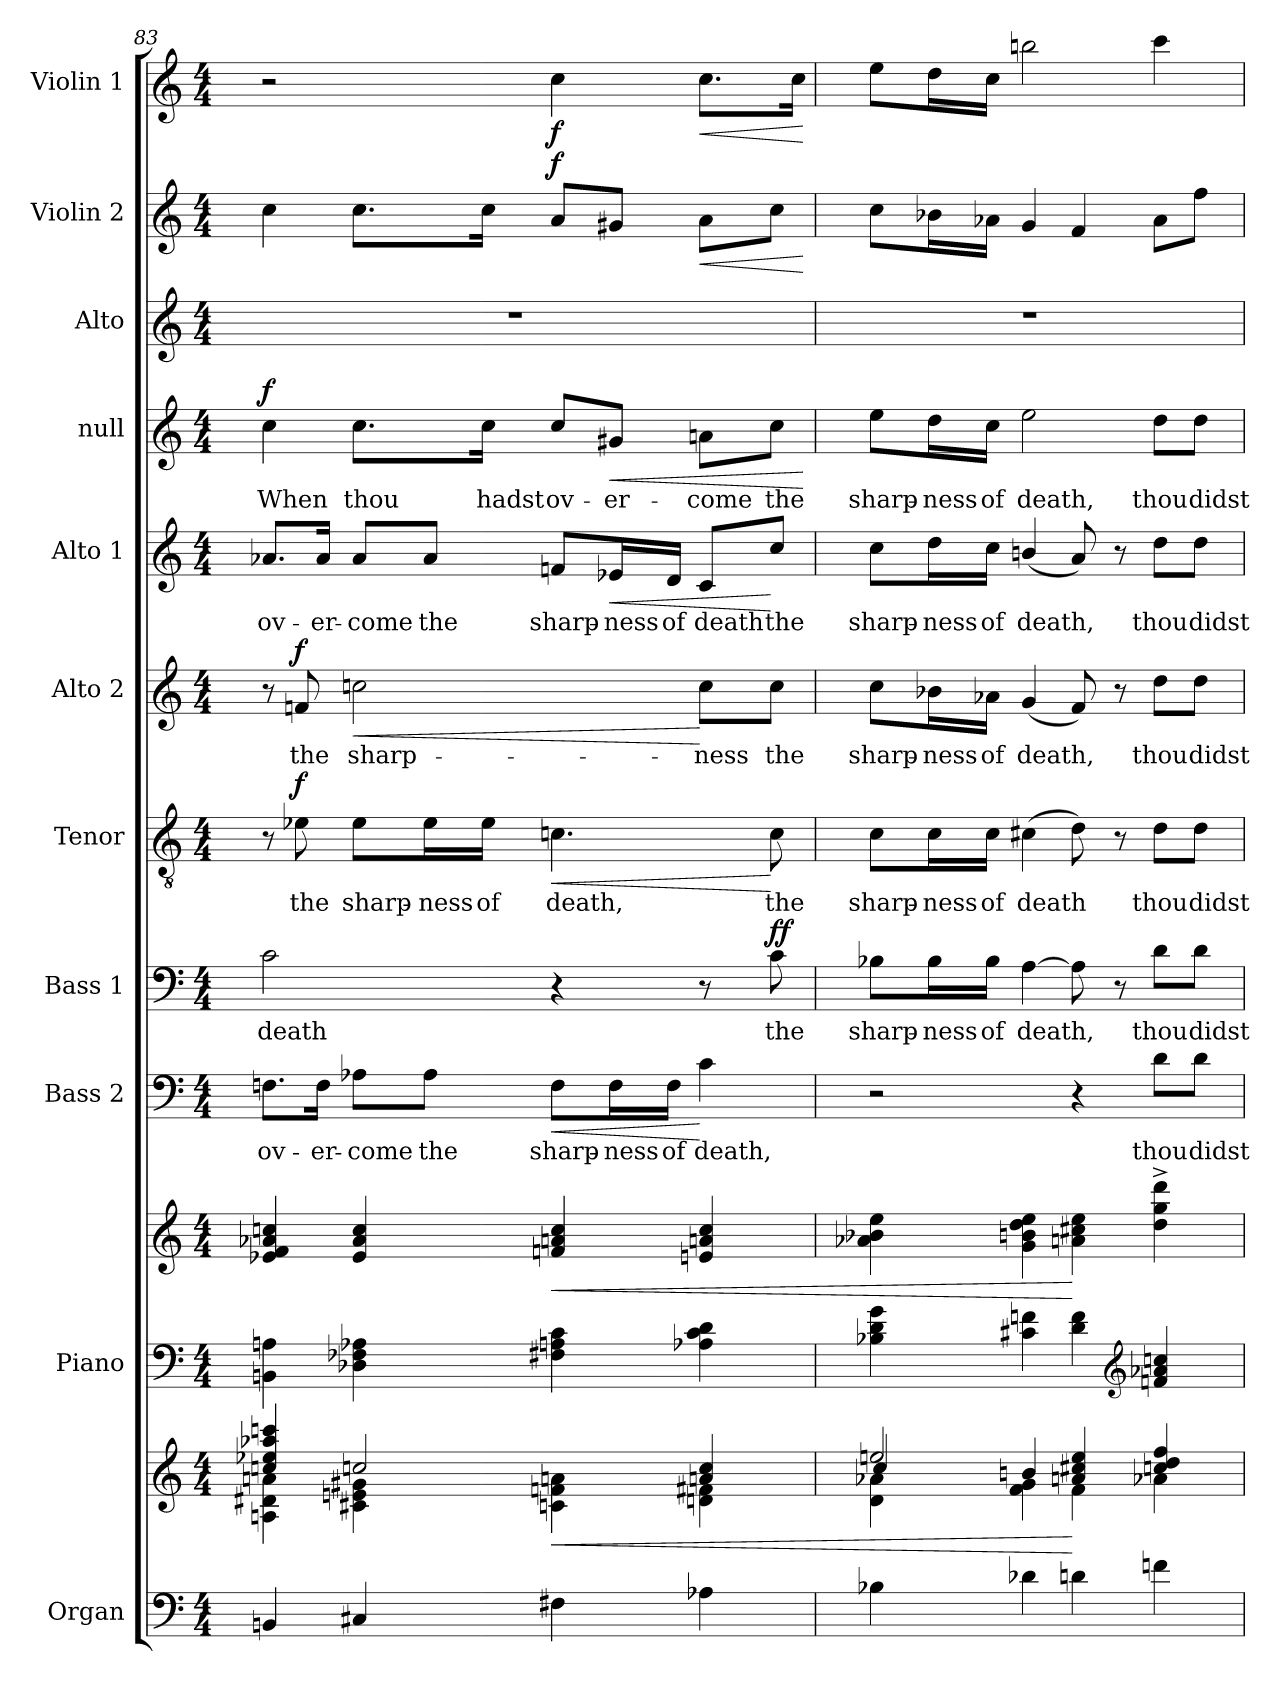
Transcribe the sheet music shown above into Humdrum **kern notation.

**kern	**kern	**dynam	**kern	**kern	**dynam	**kern	**text	**dynam	**kern	**text	**dynam	**kern	**text	**dynam	**kern	**text	**dynam	**kern	**text	**dynam	**kern	**text	**dynam	**kern	**kern	**dynam	**kern	**dynam
*part11	*part11	*part11	*part10	*part10	*part10	*part9	*part9	*part9	*part8	*part8	*part8	*part7	*part7	*part7	*part6	*part6	*part6	*part5	*part5	*part5	*part4	*part4	*part4	*part3	*part2	*part2	*part1	*part1
*staff13	*staff12	*staff12/13	*staff11	*staff10	*staff10/11	*staff9	*staff9	*staff9	*staff8	*staff8	*staff8	*staff7	*staff7	*staff7	*staff6	*staff6	*staff6	*staff5	*staff5	*staff5	*staff4	*staff4	*staff4	*staff3	*staff2	*staff2	*staff1	*staff1
*I"Organ	*	*	*I"Piano	*	*	*I"Bass 2	*	*	*I"Bass 1	*	*	*I"Tenor	*	*	*I"Alto 2	*	*	*I"Alto 1	*	*	*I"null	*	*	*I"Alto	*I"Violin 2	*	*I"Violin 1	*
*I'Org.	*	*	*	*	*	*I'B. 2	*	*	*I'B. 1	*	*	*I'T.	*	*	*I'A. 2	*	*	*I'A. 1	*	*	*	*	*	*	*I'Vln. 2	*	*I'Vln. 1	*
!!LO:PB:g=z
*clefF4	*clefG2	*	*clefF4	*clefG2	*	*clefF4	*	*	*clefF4	*	*	*clefGv2	*	*	*clefG2	*	*	*clefG2	*	*	*clefG2	*	*	*clefG2	*clefG2	*	*clefG2	*
*k[]	*k[]	*	*k[]	*k[]	*	*k[]	*	*	*k[]	*	*	*k[]	*	*	*k[]	*	*	*k[]	*	*	*k[]	*	*	*k[]	*k[]	*	*k[]	*
*M4/4	*M4/4	*	*M4/4	*M4/4	*	*M4/4	*	*	*M4/4	*	*	*M4/4	*	*	*M4/4	*	*	*M4/4	*	*	*M4/4	*	*	*M4/4	*M4/4	*	*M4/4	*
=83	=83	=83	=83	=83	=83	=83	=83	=83	=83	=83	=83	=83	=83	=83	=83	=83	=83	=83	=83	=83	=83	=83	=83	=83	=83	=83	=83	=83
*	*^	*	*	*	*	*	*	*	*	*	*	*	*	*	*	*	*	*	*	*	*	*	*	*	*	*	*	*
!	!	!	!	!	!	!	!	!LO:LY:b	!	!	!LO:LY:b	!	!	!	!	!	!	!	!	!LO:LY:b	!	!	!LO:LY:b	!LO:DY:a	!	!	!	!	!
4BBn/	4ccn/ 4ee-X/ 4aa-X/ 4cccn/	4An\ 4d#X\ 4an\	.	4BBn\ 4An\	4e-X/ 4f/ 4a-X/ 4ccn/	.	8.Fn\L	ov-	.	2c\	death	.	8r	.	.	8r	.	.	8.a-X/L	ov-	.	4cc\	When	f	1r	4cc\	.	2r	.
!	!	!	!	!	!	!	!	!	!	!	!	!	!	!LO:LY:b	!LO:DY:a	!	!LO:LY:b	!LO:DY:a	!	!	!	!	!	!	!	!	!	!	!
.	.	.	.	.	.	.	.	.	.	.	.	.	8e-X\	the	f	8fn/	the	f	.	.	.	.	.	.	.	.	.	.	.
!	!	!	!	!	!	!	!	!LO:LY:b	!	!	!	!	!	!	!	!	!	!	!	!LO:LY:b	!	!	!	!	!	!	!	!	!
.	.	.	.	.	.	.	16F\Jk	-er-	.	.	.	.	.	.	.	.	.	.	16a-/Jk	-er-	.	.	.	.	.	.	.	.	.
!	!	!	!	!	!	!	!	!LO:LY:b	!	!	!	!	!	!LO:LY:b	!	!	!LO:LY:b	!LO:HP:b	!	!LO:LY:b	!	!	!LO:LY:b	!	!	!	!	!	!
4C#X/	2ccn/	4c#X\ 4en\ 4g#X\	.	4D-X\ 4F-X\ 4A-X\	4e-i/ 4a-i/ 4cc/	.	8A-X\L	-come	.	.	.	.	8e-\L	sharp-	.	2ccn\	sharp-	<	8a-/L	-come	.	8.cc\L	thou	.	.	8.cc\L	.	.	.
!	!	!	!	!	!	!	!	!LO:LY:b	!	!	!	!	!	!LO:LY:b	!	!	!	!	!	!LO:LY:b	!	!	!	!	!	!	!	!	!
.	.	.	.	.	.	.	8A-\J	the	.	.	.	.	16e-\L	-ness	.	.	.	.	8a-/J	the	.	.	.	.	.	.	.	.	.
!	!	!	!	!	!	!	!	!	!	!	!	!	!	!LO:LY:b	!	!	!	!	!	!	!	!	!LO:LY:b	!	!	!	!	!	!
.	.	.	.	.	.	.	.	.	.	.	.	.	16e-\JJ	of	.	.	.	.	.	.	.	16cc\Jk	hadst	.	.	16cc\Jk	.	.	.
!	!	!	!LO:HP:b	!	!	!LO:HP:b	!	!LO:LY:b	!LO:HP:b	!	!	!	!	!LO:LY:b	!LO:HP:b	!	!	!	!	!LO:LY:b	!	!	!LO:LY:b	!	!	!	!LO:DY:a	!	!LO:DY:b
4F#X\	.	4cn\ 4fn\ 4an\	<	4F#X\ 4An\ 4c\	4fn/ 4an/ 4cc/	<	8F\L	sharp-	<	4r	.	.	4.cn\	death,	<	.	.	.	8fn/L	sharp-	.	8cc/L	ov-	.	.	8a/L	f	4cc\	f
!	!	!	!	!	!	!	!	!LO:LY:b	!	!	!	!	!	!	!	!	!	!	!	!LO:LY:b	!LO:HP:b	!	!LO:LY:b	!LO:HP:b	!	!	!	!	!
.	.	.	.	.	.	.	16F\L	-ness	.	.	.	.	.	.	.	.	.	.	16e-X/L	-ness	<	8g#X/J	-er-	<	.	8g#X/J	.	.	.
!	!	!	!	!	!	!	!	!LO:LY:b	!	!	!	!	!	!	!	!	!	!	!	!LO:LY:b	!	!	!	!	!	!	!	!	!
.	.	.	.	.	.	.	16F\JJ	of	.	.	.	.	.	.	.	.	.	.	16d/JJ	of	.	.	.	.	.	.	.	.	.
!	!	!	!	!	!	!	!	!LO:LY:b	!	!	!	!	!	!	!	!	!LO:LY:b	!	!	!LO:LY:b	!	!	!LO:LY:b	!	!	!	!LO:HP:b	!	!LO:HP:b
4A-X\	4ani/ 4cc/	4dn\ 4f#X\	.	4A-X\ 4c\ 4d\	4en/ 4ani/ 4cc/	.	4c\	death,	[	8r	.	.	.	.	.	8cc\L	-ness	[	8c/L	death	.	8an\L	-come	.	.	8a\L	<	8.cc\L	<
!	!	!	!	!	!	!	!	!	!	!	!LO:LY:b	!LO:DY:a	!	!LO:LY:b	!	!	!LO:LY:b	!	!	!LO:LY:b	!	!	!LO:LY:b	!	!	!	!	!	!
.	.	.	.	.	.	.	.	.	.	8c\	the	ff	8c\	the	[	8cc\J	the	.	8cc/J	the	[	8cc\J	the	.	.	8cc\J	.	.	.
.	.	.	.	.	.	.	.	.	.	.	.	.	.	.	.	.	.	.	.	.	.	.	.	.	.	.	.	16cc\Jk	.
*	*v	*v	*	*	*	*	*	*	*	*	*	*	*	*	*	*	*	*	*	*	*	*	*	*	*	*	*	*	*
.	.	.	.	.	.	.	.	.	.	.	.	.	.	.	.	.	.	.	.	.	.	.	[	.	.	[	.	[
=84	=84	=84	=84	=84	=84	=84	=84	=84	=84	=84	=84	=84	=84	=84	=84	=84	=84	=84	=84	=84	=84	=84	=84	=84	=84	=84	=84	=84
*	*^	*	*	*	*	*	*	*	*	*	*	*	*	*	*	*	*	*	*	*	*	*	*	*	*	*	*	*
*	*	*^	*	*	*	*	*	*	*	*	*	*	*	*	*	*	*	*	*	*	*	*	*	*	*	*	*	*	*
!	!	!	!	!	!	!	!	!	!	!	!	!LO:LY:b	!	!	!LO:LY:b	!	!	!LO:LY:b	!	!	!LO:LY:b	!	!	!LO:LY:b	!	!	!	!	!	!
4B-X\	2een/	4d\ 4a-X\	4cc/	.	4B-X\ 4d\ 4g\	4a-X\ 4b-X\ 4ee\	.	2r	.	.	8B-X\L	sharp-	.	8c\L	sharp-	.	8cc\L	sharp-	.	8cc\L	sharp-	.	8ee\L	sharp-	.	1r	8cc\L	.	8ee\L	.
!	!	!	!	!	!	!	!	!	!	!	!	!LO:LY:b	!	!	!LO:LY:b	!	!	!LO:LY:b	!	!	!LO:LY:b	!	!	!LO:LY:b	!	!	!	!	!	!
.	.	.	.	.	.	.	.	.	.	.	16B-\L	-ness	.	16c\L	-ness	.	16b-X\L	-ness	.	16dd\L	-ness	.	16dd\L	-ness	.	.	16b-X\L	.	16dd\L	.
!	!	!	!	!	!	!	!	!	!	!	!	!LO:LY:b	!	!	!LO:LY:b	!	!	!LO:LY:b	!	!	!LO:LY:b	!	!	!LO:LY:b	!	!	!	!	!	!
.	.	.	.	.	.	.	.	.	.	.	16B-\JJ	of	.	16c\JJ	of	.	16a-X\JJ	of	.	16cc\JJ	of	.	16cc\JJ	of	.	.	16a-X\JJ	.	16cc\JJ	.
!	!	!	!	!	!	!	!	!	!	!	!	!LO:LY:b	!	!	!LO:LY:b	!	!	!LO:LY:b	!	!	!LO:LY:b	!	!	!LO:LY:b	!	!	!	!	!	!
4d-X\	.	4f\ 4g\	4bn/	.	4c#X\ 4fn\	4g\ 4bn\ 4dd\ 4ee\	.	.	.	.	[4A\	death,	.	(>4c#X\	death	.	(<4g/	death,	.	(<4bn/	death,	.	2ee\	death,	.	.	4g/	.	2bbn\	.
4dn\	4an/ 4cc#X/ 4ee/	4f\	2ryy	[	4d\ 4f\	4an\ 4cc#X\ 4ee\	[	4r	.	.	8A\]	.	.	8d\)	.	.	8f/)	.	.	8a/)	.	.	.	.	.	.	4f/	.	.	.
.	.	.	.	.	.	.	.	.	.	.	8r	.	.	8r	.	.	8r	.	.	8r	.	.	.	.	.	.	.	.	.	.
*	*	*	*	*	*clefG2	*	*	*	*	*	*	*	*	*	*	*	*	*	*	*	*	*	*	*	*	*	*	*	*	*
!	!	!	!	!	!	!	!	!	!LO:LY:b	!	!	!LO:LY:b	!	!	!LO:LY:b	!	!	!LO:LY:b	!	!	!LO:LY:b	!	!	!LO:LY:b	!	!	!	!	!	!
4fn\	4ccn/ 4dd/ 4ff/	4a-X\	.	.	4fn/ 4a-X/ 4ccn/	4dd\^ 4gg\^ 4ddd\^	.	8d\L	thou	.	8d\L	thou	.	8d\L	thou	.	8dd\L	thou	.	8dd\L	thou	.	8dd\L	thou	.	.	8a-i\L	.	4ccc\	.
!	!	!	!	!	!	!	!	!	!LO:LY:b	!	!	!LO:LY:b	!	!	!LO:LY:b	!	!	!LO:LY:b	!	!	!LO:LY:b	!	!	!LO:LY:b	!	!	!	!	!	!
.	.	.	.	.	.	.	.	8d\J	didst	.	8d\J	didst	.	8d\J	didst	.	8dd\J	didst	.	8dd\J	didst	.	8dd\J	didst	.	.	8ff\J	.	.	.
*	*v	*v	*v	*	*	*	*	*	*	*	*	*	*	*	*	*	*	*	*	*	*	*	*	*	*	*	*	*	*	*
=	=	=	=	=	=	=	=	=	=	=	=	=	=	=	=	=	=	=	=	=	=	=	=	=	=	=	=	=
*-	*-	*-	*-	*-	*-	*-	*-	*-	*-	*-	*-	*-	*-	*-	*-	*-	*-	*-	*-	*-	*-	*-	*-	*-	*-	*-	*-	*-
